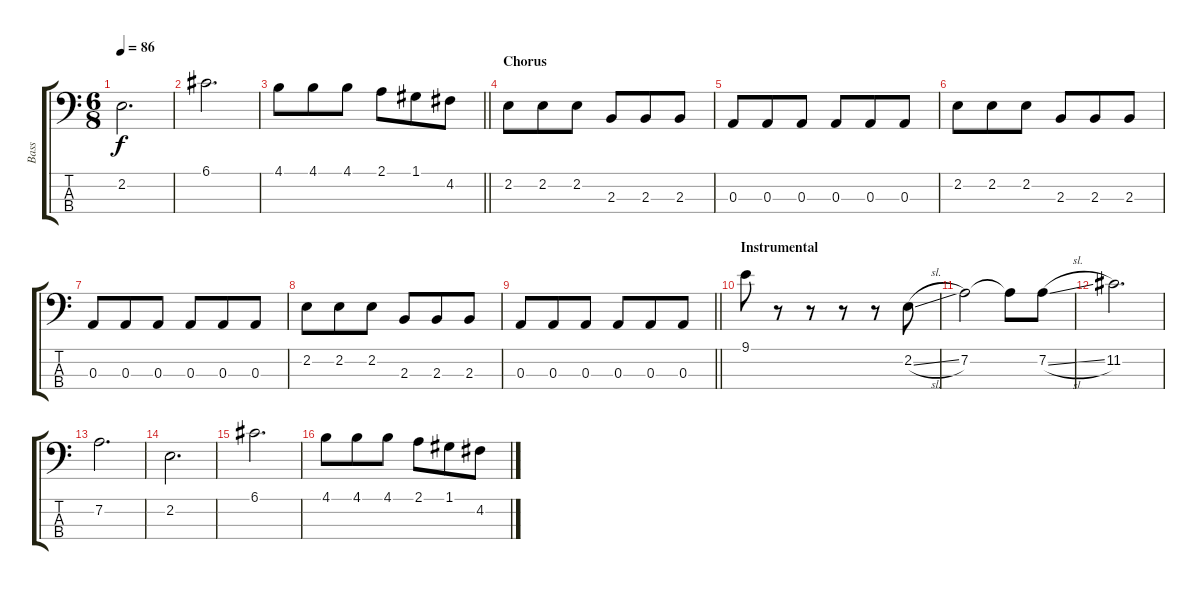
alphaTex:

\track ("Bass" "Bass") {instrument electricbassfinger}
\staff {score tabs}
\tuning (G2 D2 A1 E1) {hide}
\ts (6 8)
\tempo 86
\clef f4
\ks c
2.2.2{d dy f} |
6.1.2{d} |
\barLineRight lightlight
4.1.8 4.1.8 4.1.8 2.1.8 1.1.8 4.2.8 |
\section ("" "Chorus")
2.2.8 2.2.8 2.2.8 2.3.8 2.3.8 2.3.8 |
0.3.8 0.3.8 0.3.8 0.3.8 0.3.8 0.3.8 |
2.2.8 2.2.8 2.2.8 2.3.8 2.3.8 2.3.8 |
0.3.8 0.3.8 0.3.8 0.3.8 0.3.8 0.3.8 |
2.2.8 2.2.8 2.2.8 2.3.8 2.3.8 2.3.8 |
\barLineRight lightlight
0.3.8 0.3.8 0.3.8 0.3.8 0.3.8 0.3.8 |
\section ("" "Instrumental")
9.1.8 r.8 r.8 r.8 r.8 2.2{sl}.8 |
7.2.2 7.2{t}.8 7.2{sl}.8 |
11.2.2{d} |
7.2.2{d} |
2.2.2{d} |
6.1.2{d} |
4.1.8 4.1.8 4.1.8 2.1.8 1.1.8 4.2.8
